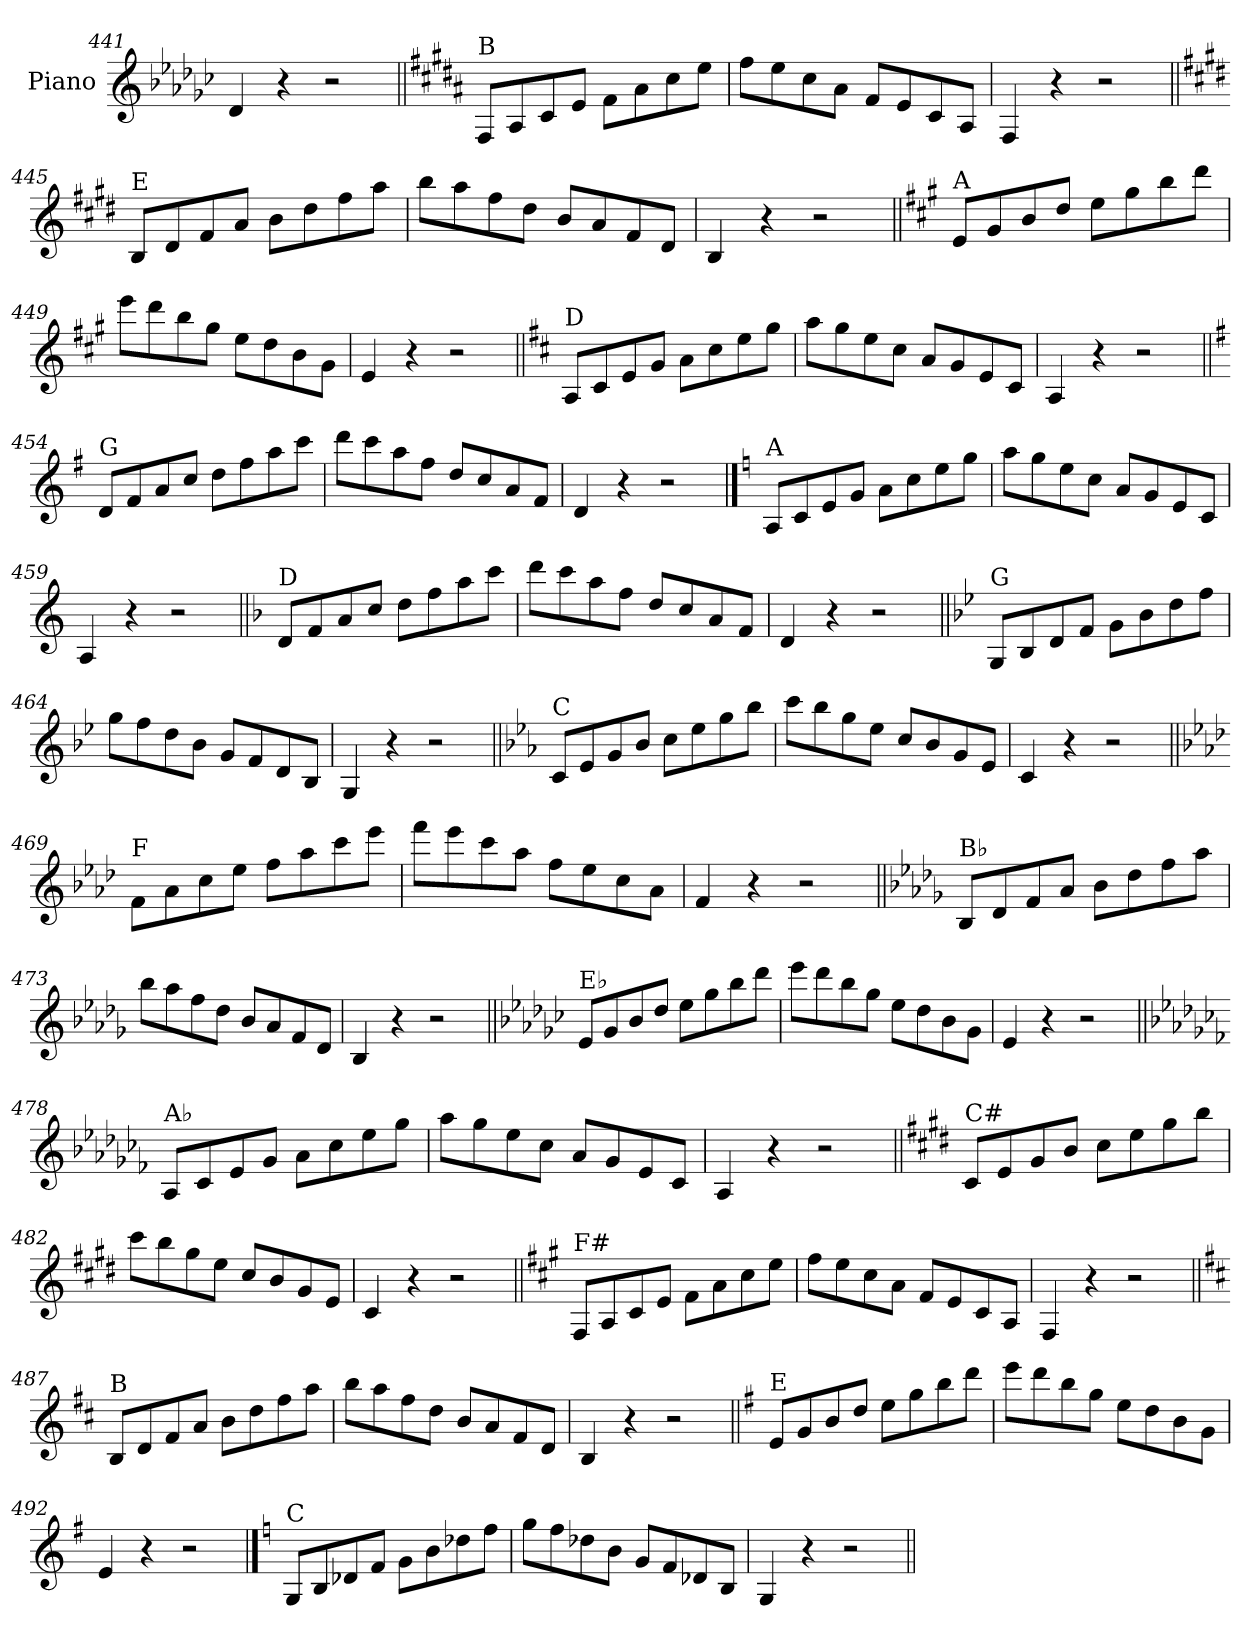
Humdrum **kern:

**kern
*part1
*staff1
*I"Piano
*I'Pno.
*clefG2
*k[b-e-a-d-g-c-]
=441
4d-/
4r
2r
=442||
*k[f#c#g#d#a#]
!LO:TX:a:t=B
8F#/L
8A#/
8c#/
8e/J
8f#\L
8a#\
8cc#\
8ee\J
=443
8ff#\L
8ee\
8cc#\
8a#\J
8f#/L
8e/
8c#/
8A#/J
=444
4F#/
4r
2r
!!LO:LB:g=z
=445||
*k[f#c#g#d#]
!LO:TX:a:t=E
8B/L
8d#/
8f#/
8a/J
8b\L
8dd#\
8ff#\
8aa\J
=446
8bb\L
8aa\
8ff#\
8dd#\J
8b/L
8a/
8f#/
8d#/J
=447
4B/
4r
2r
=448||
*k[f#c#g#]
!LO:TX:a:t=A
8e/L
8g#/
8b/
8dd/J
8ee\L
8gg#\
8bb\
8ddd\J
=449
8eee\L
8ddd\
8bb\
8gg#\J
8ee\L
8dd\
8b\
8g#\J
=450
4e/
4r
2r
!!LO:LB:g=z
=451||
*k[f#c#]
!LO:TX:a:t=D
8A/L
8c#/
8e/
8g/J
8a\L
8cc#\
8ee\
8gg\J
=452
8aa\L
8gg\
8ee\
8cc#\J
8a/L
8g/
8e/
8c#/J
=453
4A/
4r
2r
=454||
*k[f#]
!LO:TX:a:t=G
8d/L
8f#/
8a/
8cc/J
8dd\L
8ff#\
8aa\
8ccc\J
=455
8ddd\L
8ccc\
8aa\
8ff#\J
8dd/L
8cc/
8a/
8f#/J
=456
4d/
4r
2r
!!LO:PB:g=z
==457
*k[]
!LO:TX:a:t=A
8A/L
8c/
8e/
8g/J
8a\L
8cc\
8ee\
8gg\J
=458
8aa\L
8gg\
8ee\
8cc\J
8a/L
8g/
8e/
8c/J
=459
4A/
4r
2r
=460||
*k[b-]
!LO:TX:a:t=D
8d/L
8f/
8a/
8cc/J
8dd\L
8ff\
8aa\
8ccc\J
=461
8ddd\L
8ccc\
8aa\
8ff\J
8dd/L
8cc/
8a/
8f/J
=462
4d/
4r
2r
!!LO:LB:g=z
=463||
*k[b-e-]
!LO:TX:a:t=G
8G/L
8B-/
8d/
8f/J
8g\L
8b-\
8dd\
8ff\J
=464
8gg\L
8ff\
8dd\
8b-\J
8g/L
8f/
8d/
8B-/J
=465
4G/
4r
2r
=466||
*k[b-e-a-]
!LO:TX:a:t=C
8c/L
8e-/
8g/
8b-/J
8cc\L
8ee-\
8gg\
8bb-\J
=467
8ccc\L
8bb-\
8gg\
8ee-\J
8cc/L
8b-/
8g/
8e-/J
=468
4c/
4r
2r
!!LO:LB:g=z
=469||
*k[b-e-a-d-]
!LO:TX:a:t=F
8f\L
8a-\
8cc\
8ee-\J
8ff\L
8aa-\
8ccc\
8eee-\J
=470
8fff\L
8eee-\
8ccc\
8aa-\J
8ff\L
8ee-\
8cc\
8a-\J
=471
4f/
4r
2r
=472||
*k[b-e-a-d-g-]
!LO:TX:a:t=B♭
8B-/L
8d-/
8f/
8a-/J
8b-\L
8dd-\
8ff\
8aa-\J
=473
8bb-\L
8aa-\
8ff\
8dd-\J
8b-/L
8a-/
8f/
8d-/J
=474
4B-/
4r
2r
!!LO:LB:g=z
=475||
*k[b-e-a-d-g-c-]
!LO:TX:a:t=E♭
8e-/L
8g-/
8b-/
8dd-/J
8ee-\L
8gg-\
8bb-\
8ddd-\J
=476
8eee-\L
8ddd-\
8bb-\
8gg-\J
8ee-\L
8dd-\
8b-\
8g-\J
=477
4e-/
4r
2r
=478||
*k[b-e-a-d-g-c-f-]
!LO:TX:a:t=A♭
8A-/L
8c-/
8e-/
8g-/J
8a-\L
8cc-\
8ee-\
8gg-\J
=479
8aa-\L
8gg-\
8ee-\
8cc-\J
8a-/L
8g-/
8e-/
8c-/J
=480
4A-/
4r
2r
!!LO:LB:g=z
=481||
*k[f#c#g#d#]
!LO:TX:a:t=C#
8c#/L
8e/
8g#/
8b/J
8cc#\L
8ee\
8gg#\
8bb\J
=482
8ccc#\L
8bb\
8gg#\
8ee\J
8cc#/L
8b/
8g#/
8e/J
=483
4c#/
4r
2r
=484||
*k[f#c#g#]
!LO:TX:a:t=F#
8F#/L
8A/
8c#/
8e/J
8f#\L
8a\
8cc#\
8ee\J
=485
8ff#\L
8ee\
8cc#\
8a\J
8f#/L
8e/
8c#/
8A/J
=486
4F#/
4r
2r
!!LO:LB:g=z
=487||
*k[f#c#]
!LO:TX:a:t=B
8B/L
8d/
8f#/
8a/J
8b\L
8dd\
8ff#\
8aa\J
=488
8bb\L
8aa\
8ff#\
8dd\J
8b/L
8a/
8f#/
8d/J
=489
4B/
4r
2r
=490||
*k[f#]
!LO:TX:a:t=E
8e/L
8g/
8b/
8dd/J
8ee\L
8gg\
8bb\
8ddd\J
=491
8eee\L
8ddd\
8bb\
8gg\J
8ee\L
8dd\
8b\
8g\J
=492
4e/
4r
2r
!!LO:PB:g=z
==493
*k[]
!LO:TX:a:t=C
8G/L
8B/
8d-X/
8f/J
8g\L
8b\
8dd-X\
8ff\J
=494
8gg\L
8ff\
8dd-X\
8b\J
8g/L
8f/
8d-X/
8B/J
=495
4G/
4r
2r
=||
*-
